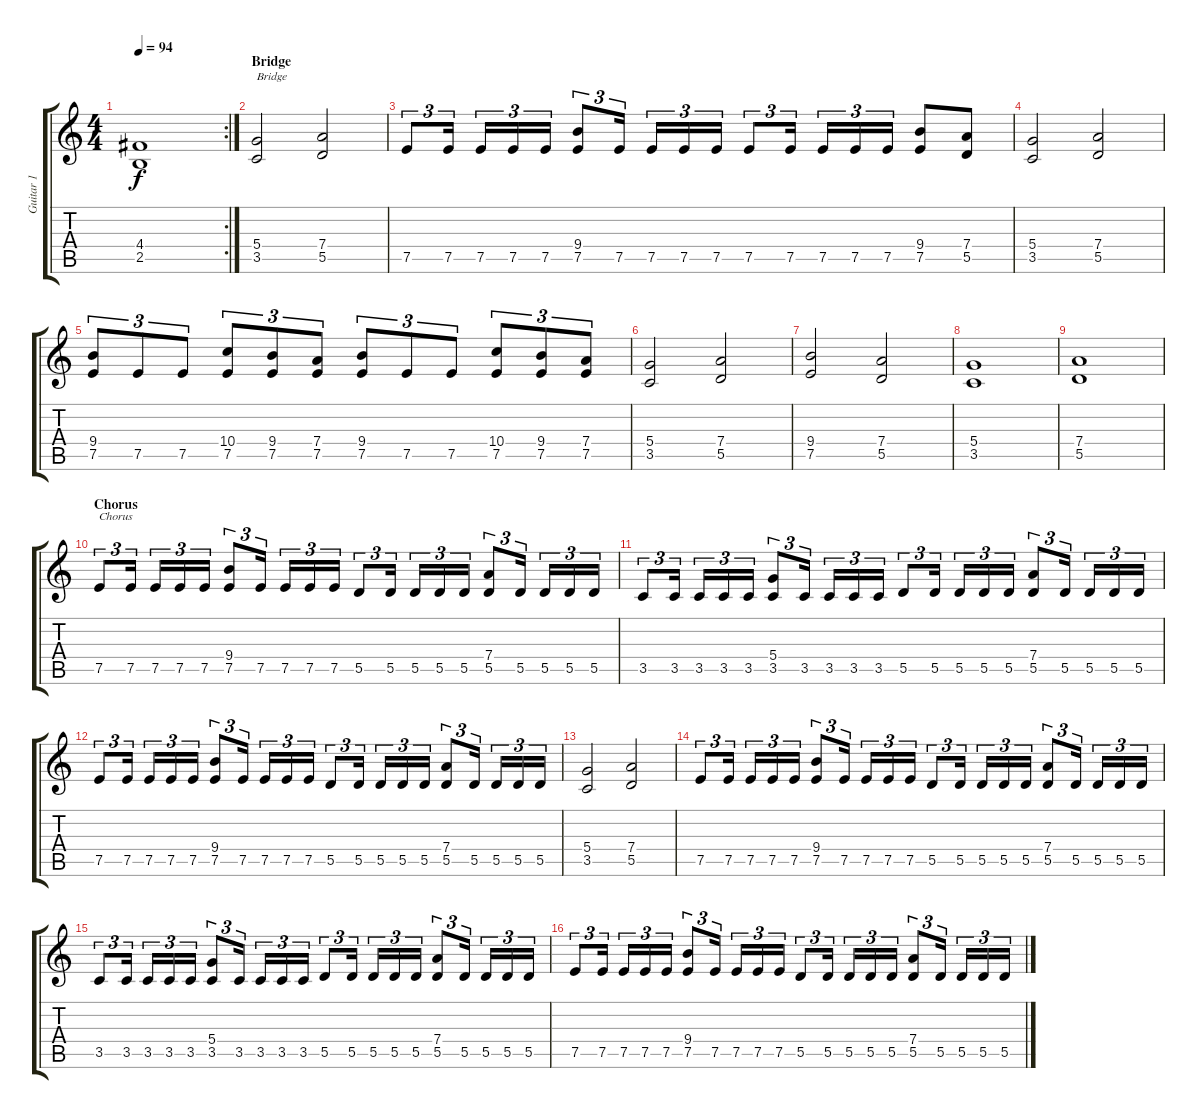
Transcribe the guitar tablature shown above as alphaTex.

\track ("Guitar 1" "Guitar 1") {instrument distortionguitar}
\staff {score tabs}
\tuning (E4 B3 G3 D3 A2 E2) {hide}
\rc 2
\ts (4 4)
\tempo 94
\clef g2
\ks c
(4.4 2.5).1{dy f} |
\section ("" "Bridge")
(5.4 3.5).2{txt "Bridge"} (7.4 5.5).2 |
7.5.8{tu (3 2)} 7.5.16{tu (3 2)} 7.5.16{tu (3 2)} 7.5.16{tu (3 2)} 7.5.16{tu (3 2)} (9.4 7.5).8{tu (3 2)} 7.5.16{tu (3 2)} 7.5.16{tu (3 2)} 7.5.16{tu (3 2)} 7.5.16{tu (3 2)} 7.5.8{tu (3 2)} 7.5.16{tu (3 2)} 7.5.16{tu (3 2)} 7.5.16{tu (3 2)} 7.5.16{tu (3 2)} (9.4 7.5).8 (7.4 5.5).8 |
(5.4 3.5).2 (7.4 5.5).2 |
(9.4 7.5).8{tu (3 2)} 7.5.8{tu (3 2)} 7.5.8{tu (3 2)} (10.4 7.5).8{tu (3 2)} (9.4 7.5).8{tu (3 2)} (7.4 7.5).8{tu (3 2)} (9.4 7.5).8{tu (3 2)} 7.5.8{tu (3 2)} 7.5.8{tu (3 2)} (10.4 7.5).8{tu (3 2)} (9.4 7.5).8{tu (3 2)} (7.4 7.5).8{tu (3 2)} |
(5.4 3.5).2 (7.4 5.5).2 |
(9.4 7.5).2 (7.4 5.5).2 |
(5.4 3.5).1 |
(7.4 5.5).1 |
\section ("" "Chorus")
7.5.8{tu (3 2) txt "Chorus"} 7.5.16{tu (3 2)} 7.5.16{tu (3 2)} 7.5.16{tu (3 2)} 7.5.16{tu (3 2)} (9.4 7.5).8{tu (3 2)} 7.5.16{tu (3 2)} 7.5.16{tu (3 2)} 7.5.16{tu (3 2)} 7.5.16{tu (3 2)} 5.5.8{tu (3 2)} 5.5.16{tu (3 2)} 5.5.16{tu (3 2)} 5.5.16{tu (3 2)} 5.5.16{tu (3 2)} (7.4 5.5).8{tu (3 2)} 5.5.16{tu (3 2)} 5.5.16{tu (3 2)} 5.5.16{tu (3 2)} 5.5.16{tu (3 2)} |
3.5.8{tu (3 2)} 3.5.16{tu (3 2)} 3.5.16{tu (3 2)} 3.5.16{tu (3 2)} 3.5.16{tu (3 2)} (5.4 3.5).8{tu (3 2)} 3.5.16{tu (3 2)} 3.5.16{tu (3 2)} 3.5.16{tu (3 2)} 3.5.16{tu (3 2)} 5.5.8{tu (3 2)} 5.5.16{tu (3 2)} 5.5.16{tu (3 2)} 5.5.16{tu (3 2)} 5.5.16{tu (3 2)} (7.4 5.5).8{tu (3 2)} 5.5.16{tu (3 2)} 5.5.16{tu (3 2)} 5.5.16{tu (3 2)} 5.5.16{tu (3 2)} |
7.5.8{tu (3 2)} 7.5.16{tu (3 2)} 7.5.16{tu (3 2)} 7.5.16{tu (3 2)} 7.5.16{tu (3 2)} (9.4 7.5).8{tu (3 2)} 7.5.16{tu (3 2)} 7.5.16{tu (3 2)} 7.5.16{tu (3 2)} 7.5.16{tu (3 2)} 5.5.8{tu (3 2)} 5.5.16{tu (3 2)} 5.5.16{tu (3 2)} 5.5.16{tu (3 2)} 5.5.16{tu (3 2)} (7.4 5.5).8{tu (3 2)} 5.5.16{tu (3 2)} 5.5.16{tu (3 2)} 5.5.16{tu (3 2)} 5.5.16{tu (3 2)} |
(5.4 3.5).2 (7.4 5.5).2 |
7.5.8{tu (3 2)} 7.5.16{tu (3 2)} 7.5.16{tu (3 2)} 7.5.16{tu (3 2)} 7.5.16{tu (3 2)} (9.4 7.5).8{tu (3 2)} 7.5.16{tu (3 2)} 7.5.16{tu (3 2)} 7.5.16{tu (3 2)} 7.5.16{tu (3 2)} 5.5.8{tu (3 2)} 5.5.16{tu (3 2)} 5.5.16{tu (3 2)} 5.5.16{tu (3 2)} 5.5.16{tu (3 2)} (7.4 5.5).8{tu (3 2)} 5.5.16{tu (3 2)} 5.5.16{tu (3 2)} 5.5.16{tu (3 2)} 5.5.16{tu (3 2)} |
3.5.8{tu (3 2)} 3.5.16{tu (3 2)} 3.5.16{tu (3 2)} 3.5.16{tu (3 2)} 3.5.16{tu (3 2)} (5.4 3.5).8{tu (3 2)} 3.5.16{tu (3 2)} 3.5.16{tu (3 2)} 3.5.16{tu (3 2)} 3.5.16{tu (3 2)} 5.5.8{tu (3 2)} 5.5.16{tu (3 2)} 5.5.16{tu (3 2)} 5.5.16{tu (3 2)} 5.5.16{tu (3 2)} (7.4 5.5).8{tu (3 2)} 5.5.16{tu (3 2)} 5.5.16{tu (3 2)} 5.5.16{tu (3 2)} 5.5.16{tu (3 2)} |
7.5.8{tu (3 2)} 7.5.16{tu (3 2)} 7.5.16{tu (3 2)} 7.5.16{tu (3 2)} 7.5.16{tu (3 2)} (9.4 7.5).8{tu (3 2)} 7.5.16{tu (3 2)} 7.5.16{tu (3 2)} 7.5.16{tu (3 2)} 7.5.16{tu (3 2)} 5.5.8{tu (3 2)} 5.5.16{tu (3 2)} 5.5.16{tu (3 2)} 5.5.16{tu (3 2)} 5.5.16{tu (3 2)} (7.4 5.5).8{tu (3 2)} 5.5.16{tu (3 2)} 5.5.16{tu (3 2)} 5.5.16{tu (3 2)} 5.5.16{tu (3 2)}
